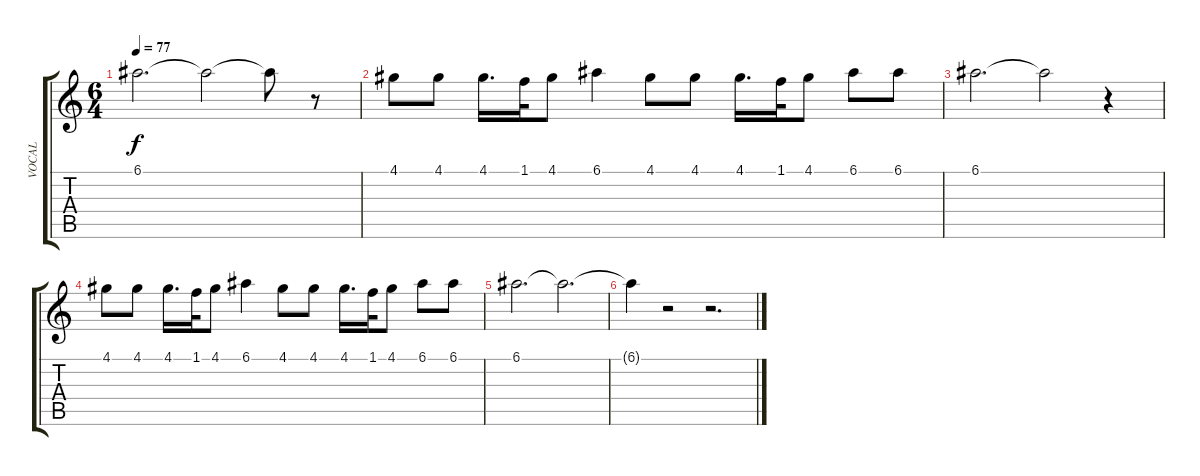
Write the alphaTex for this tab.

\track ("VOCAL" "VOCAL") {instrument overdrivenguitar}
\staff {score tabs}
\tuning (E4 B3 G3 D3 A2 E2) {hide}
\ts (6 4)
\tempo 77
\clef g2
\ks c
6.1.2{d dy f} 6.1{t}.2 6.1{t}.8 r.8 |
4.1.8{volume 13} 4.1.8 4.1.16{d} 1.1.32 4.1.8 6.1.4 4.1.8 4.1.8 4.1.16{d} 1.1.32 4.1.8 6.1.8 6.1.8 |
6.1.2{d} 6.1{t}.2{volume 0} r.4 |
4.1.8{volume 13} 4.1.8 4.1.16{d} 1.1.32 4.1.8 6.1.4 4.1.8 4.1.8 4.1.16{d} 1.1.32 4.1.8 6.1.8 6.1.8 |
6.1.2{d} 6.1{t}.2{d volume 0} |
6.1{t}.4 r.2 r.2{d}
